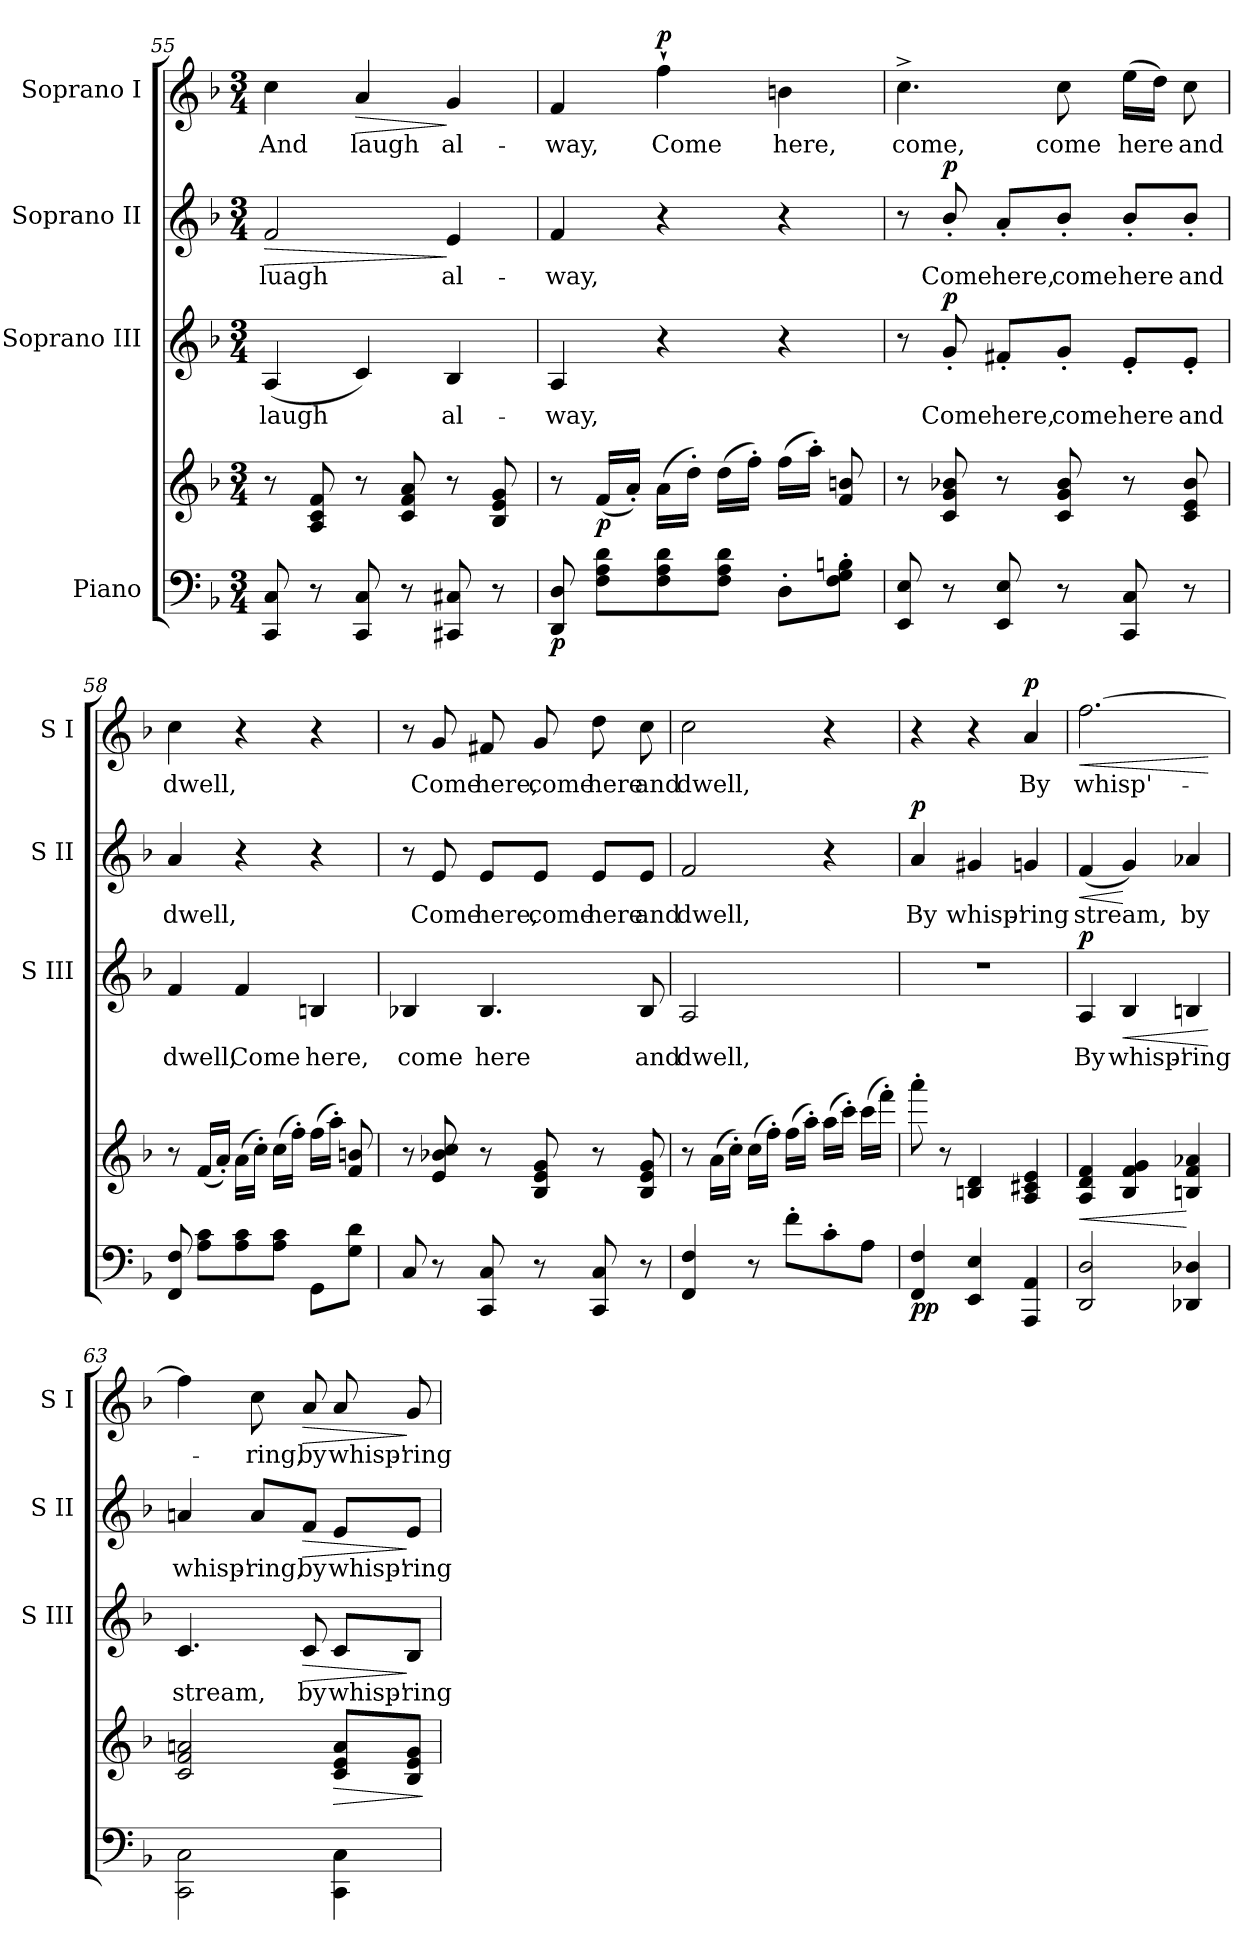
**kern	**kern	**dynam	**kern	**text	**dynam	**kern	**text	**dynam	**kern	**text	**dynam
*part4	*part4	*part4	*part3	*part3	*part3	*part2	*part2	*part2	*part1	*part1	*part1
*staff5	*staff4	*staff4/5	*staff3	*staff3	*staff3	*staff2	*staff2	*staff2	*staff1	*staff1	*staff1
*I"Piano	*	*	*I"Soprano III	*	*	*I"Soprano II	*	*	*I"Soprano I	*	*
*	*	*	*I'S III	*	*	*I'S II	*	*	*I'S I	*	*
!!LO:LB:g=z
*clefF4	*clefG2	*	*clefG2	*	*	*clefG2	*	*	*clefG2	*	*
*k[b-]	*k[b-]	*	*k[b-]	*	*	*k[b-]	*	*	*k[b-]	*	*
*F:	*F:	*	*F:	*	*	*F:	*	*	*F:	*	*
*M3/4	*M3/4	*	*M3/4	*	*	*M3/4	*	*	*M3/4	*	*
=55	=55	=55	=55	=55	=55	=55	=55	=55	=55	=55	=55
!	!	!	!	!LO:LY:b	!	!	!LO:LY:b	!LO:HP:b	!	!LO:LY:b	!
8CC 8C	8r	.	(<4A	laugh	.	2f	luagh	>	4cc	And	.
8r	8A 8c 8f	.	.	.	.	.	.	.	.	.	.
!	!	!	!	!	!	!	!	!	!	!LO:LY:b	!LO:HP:b
8CC 8C	8r	.	4c)	.	.	.	.	.	4a	laugh	>
8r	8c 8f 8a	.	.	.	.	.	.	.	.	.	.
!	!	!	!	!LO:LY:b	!	!	!LO:LY:b	!	!	!LO:LY:b	!
8CC#X 8C#X	8r	.	4B-	al-	.	4e	al-	]	4g	al-	]
8r	8B- 8e 8g	.	.	.	.	.	.	.	.	.	.
=56	=56	=56	=56	=56	=56	=56	=56	=56	=56	=56	=56
!	!	!LO:DY:b=2	!	!LO:LY:b	!	!	!LO:LY:b	!	!	!LO:LY:b	!
8DD 8D	8r	p	4A	-way,	.	4f	-way,	.	4f	-way,	.
!	!	!LO:DY:b	!	!	!	!	!	!	!	!	!
8F 8A 8dL	(<16fLL	p	.	.	.	.	.	.	.	.	.
.	16a'JJ)	.	.	.	.	.	.	.	.	.	.
!	!	!	!	!	!	!	!	!	!	!LO:LY:b	!LO:DY:b
8F 8A 8d	(16aLL	.	4r	.	.	4r	.	.	4ff`	Come	p
.	16dd'JJ)	.	.	.	.	.	.	.	.	.	.
8F 8A 8dJ	(16ddLL	.	.	.	.	.	.	.	.	.	.
.	16ff'JJ)	.	.	.	.	.	.	.	.	.	.
!	!	!	!	!	!	!	!	!	!	!LO:LY:b	!
8D'L	(16ffLL	.	4r	.	.	4r	.	.	4bn	here,	.
.	16aa'JJ)	.	.	.	.	.	.	.	.	.	.
8F' 8G' 8Bn'J	8f 8bn	.	.	.	.	.	.	.	.	.	.
=57	=57	=57	=57	=57	=57	=57	=57	=57	=57	=57	=57
!	!	!	!	!	!	!	!	!	!	!LO:LY:b	!
8EE 8E	8r	.	8r	.	.	8r	.	.	4.cc^	come,	.
!	!	!	!	!LO:LY:b	!LO:DY:b	!	!LO:LY:b	!LO:DY:b	!	!	!
8r	8c 8g 8b-X	.	8g'	Come	p	8b-'/	Come	p	.	.	.
!	!	!	!	!LO:LY:b	!	!	!LO:LY:b	!	!	!	!
8EE 8E	8r	.	8f#X'/L	here,	.	8a'/L	here,	.	.	.	.
!	!	!	!	!LO:LY:b	!	!	!LO:LY:b	!	!	!LO:LY:b	!
8r	8c 8g 8b-	.	8g'/J	come	.	8b-'/J	come	.	8cc	come	.
!	!	!	!	!LO:LY:b	!	!	!LO:LY:b	!	!	!LO:LY:b	!
8CC 8C	8r	.	8e'/L	here	.	8b-'/L	here	.	(>16eeLL	here	.
.	.	.	.	.	.	.	.	.	16ddJJ)	.	.
!	!	!	!	!LO:LY:b	!	!	!LO:LY:b	!	!	!LO:LY:b	!
8r	8c 8e 8b-	.	8e'/J	and	.	8b-'/J	and	.	8cc	and	.
=58	=58	=58	=58	=58	=58	=58	=58	=58	=58	=58	=58
!	!	!	!	!LO:LY:b	!	!	!LO:LY:b	!	!	!LO:LY:b	!
8FF 8F	8r	.	4f	dwell,	.	4a	dwell,	.	4cc	dwell,	.
8A 8cL	(<16fLL	.	.	.	.	.	.	.	.	.	.
.	16a'JJ)	.	.	.	.	.	.	.	.	.	.
!	!	!	!	!LO:LY:b	!	!	!	!	!	!	!
8A 8c	(16aLL	.	4f	Come	.	4r	.	.	4r	.	.
.	16cc'JJ)	.	.	.	.	.	.	.	.	.	.
8A 8cJ	(16ccLL	.	.	.	.	.	.	.	.	.	.
.	16ff'JJ)	.	.	.	.	.	.	.	.	.	.
!	!	!	!	!LO:LY:b	!	!	!	!	!	!	!
8GGL	(16ffLL	.	4Bn	here,	.	4r	.	.	4r	.	.
.	16aa'JJ)	.	.	.	.	.	.	.	.	.	.
8G 8dJ	8f 8bn	.	.	.	.	.	.	.	.	.	.
!!LO:LB:g=z
=59	=59	=59	=59	=59	=59	=59	=59	=59	=59	=59	=59
!	!	!	!	!LO:LY:b	!	!	!	!	!	!	!
8C	8r	.	4B-X	come	.	8r	.	.	8r	.	.
!	!	!	!	!	!	!	!LO:LY:b	!	!	!LO:LY:b	!
8r	8e 8b-X 8cc	.	.	.	.	8e	Come	.	8g	Come	.
!	!	!	!	!LO:LY:b	!	!	!LO:LY:b	!	!	!LO:LY:b	!
8CC 8C	8r	.	4.B-	here	.	8e/L	here,	.	8f#X	here,	.
!	!	!	!	!	!	!	!LO:LY:b	!	!	!LO:LY:b	!
8r	8B- 8e 8g	.	.	.	.	8e/J	come	.	8g	come	.
!	!	!	!	!	!	!	!LO:LY:b	!	!	!LO:LY:b	!
8CC 8C	8r	.	.	.	.	8e/L	here	.	8dd	here	.
!	!	!	!	!LO:LY:b	!	!	!LO:LY:b	!	!	!LO:LY:b	!
8r	8B- 8e 8g	.	8B-	and	.	8e/J	and	.	8cc	and	.
=60	=60	=60	=60	=60	=60	=60	=60	=60	=60	=60	=60
!	!	!	!	!LO:LY:b	!	!	!LO:LY:b	!	!	!LO:LY:b	!
4FF 4F	8r	.	2A	dwell,	.	2f	dwell,	.	2cc	dwell,	.
.	(16aLL	.	.	.	.	.	.	.	.	.	.
.	16cc'JJ)	.	.	.	.	.	.	.	.	.	.
8r	(16ccLL	.	.	.	.	.	.	.	.	.	.
.	16ff'JJ)	.	.	.	.	.	.	.	.	.	.
8f'L	(16ffLL	.	.	.	.	.	.	.	.	.	.
.	16aa'JJ)	.	.	.	.	.	.	.	.	.	.
8c'	(16aaLL	.	4ryy	.	.	4r	.	.	4r	.	.
.	16ccc'JJ)	.	.	.	.	.	.	.	.	.	.
8AJ	(16cccLL	.	.	.	.	.	.	.	.	.	.
.	16fff'JJ)	.	.	.	.	.	.	.	.	.	.
=61	=61	=61	=61	=61	=61	=61	=61	=61	=61	=61	=61
!	!	!LO:DY:b=2	!LO:N:vis=1	!	!	!	!LO:LY:b	!	!	!	!
!	!	!LO:DY:n=1:b	!	!	!	!	!	!LO:DY:b	!	!	!
4FF 4F	8aaa'	p p	2.r	.	.	4a	By	p	4r	.	.
.	8r	.	.	.	.	.	.	.	.	.	.
!	!	!	!	!	!	!	!LO:LY:b	!	!	!	!
4EE 4E	4Bn 4d	.	.	.	.	4g#X	whisp'-	.	4r	.	.
!	!	!	!	!	!	!	!LO:LY:b	!	!	!LO:LY:b	!LO:DY:b
4AAA 4AA	4A 4c#X 4e	.	.	.	.	4gn	-ring	.	4a	By	p
=62	=62	=62	=62	=62	=62	=62	=62	=62	=62	=62	=62
!	!	!LO:HP:b	!	!LO:LY:b	!LO:DY:b	!	!LO:LY:b	!LO:HP:b	!	!LO:LY:b	!LO:HP:b
2DD 2D	4A 4d 4f	<	4A	By	p	(<4f	stream,	<	[2.ff	whisp'-	<
!	!	!	!	!LO:LY:b	!LO:HP:b	!	!	!	!	!	!
.	4B- 4f 4g	.	4B-	whisp'-	<	4g)	.	[	.	.	.
!	!	!	!	!LO:LY:b	!	!	!LO:LY:b	!	!	!	!
4DD-X 4D-X	4Bn 4f 4a-X	[	4Bn	-ring	.	4a-X	by	.	.	.	.
.	.	.	.	.	[	.	.	.	.	.	[
!!LO:LB:g=z
=63	=63	=63	=63	=63	=63	=63	=63	=63	=63	=63	=63
*^	*	*	*	*	*	*	*	*	*	*	*
!	!	!	!	!	!LO:LY:b	!	!	!LO:LY:b	!	!	!	!
2.ryy	2CC 2C	2c 2f 2an	.	4.c	stream,	.	4an	whisp'-	.	4ff]	.	.
!	!	!	!	!	!	!	!	!LO:LY:b	!	!	!LO:LY:b	!
.	.	.	.	.	.	.	8a/L	-ring,	.	8cc	ring,	.
!	!	!	!	!	!LO:LY:b	!LO:HP:b	!	!LO:LY:b	!LO:HP:b	!	!LO:LY:b	!LO:HP:b
.	.	.	.	8c	by	>	8f/J	by	>	8a	by	>
!	!	!	!LO:HP:b	!	!LO:LY:b	!	!	!LO:LY:b	!	!	!LO:LY:b	!
.	4CC 4C	8c 8e 8aL	>	8c/L	whisp'-	.	8e/L	whisp'-	.	8a	whisp'-	.
!	!	!	!	!	!LO:LY:b	!	!	!LO:LY:b	!	!	!LO:LY:b	!
.	.	8B- 8e 8gJ	.	8B-/J	-ring	]	8e/J	-ring	]	8g	-ring	]
*v	*v	*	*	*	*	*	*	*	*	*	*	*
.	.	]	.	.	.	.	.	.	.	.	.
=	=	=	=	=	=	=	=	=	=	=	=
*-	*-	*-	*-	*-	*-	*-	*-	*-	*-	*-	*-
